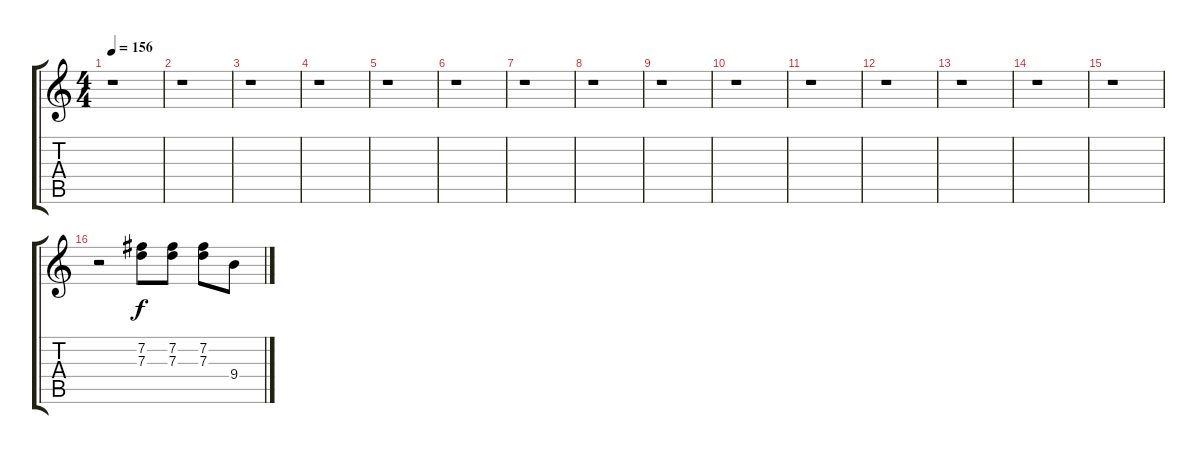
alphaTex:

\track "" {instrument distortionguitar}
\staff {score tabs}
\tuning (E4 B3 G3 D3 A2 E2) {hide}
\ts (4 4)
\tempo 156
\clef g2
\ks c
r.1{dy f} |
r.1 |
r.1 |
r.1 |
r.1 |
r.1 |
r.1 |
r.1 |
r.1 |
r.1 |
r.1 |
r.1 |
r.1 |
r.1 |
r.1 |
r.2 (7.2 7.3).8 (7.2 7.3).8 (7.2 7.3).8 9.4.8
